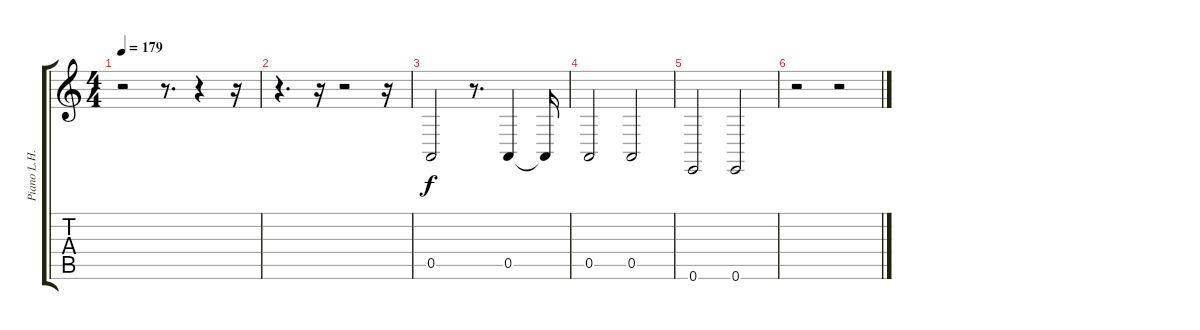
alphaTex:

\track ("Piano L.H." "Piano L.H.") {instrument acousticgrandpiano}
\staff {score tabs}
\tuning (E4 B3 G3 D3 A2 E2) {hide}
\ts (4 4)
\tempo 179
\clef g2
\ks c
r.2{dy f} r.8{d} r.4 r.16 |
r.4{d} r.16 r.2 r.16 |
0.5.2 r.8{d} 0.5.4 0.5{t}.16 |
0.5.2 0.5.2 |
0.6.2{volume 12} 0.6.2{volume 10} |
r.2{volume 9} r.2{volume 8}
